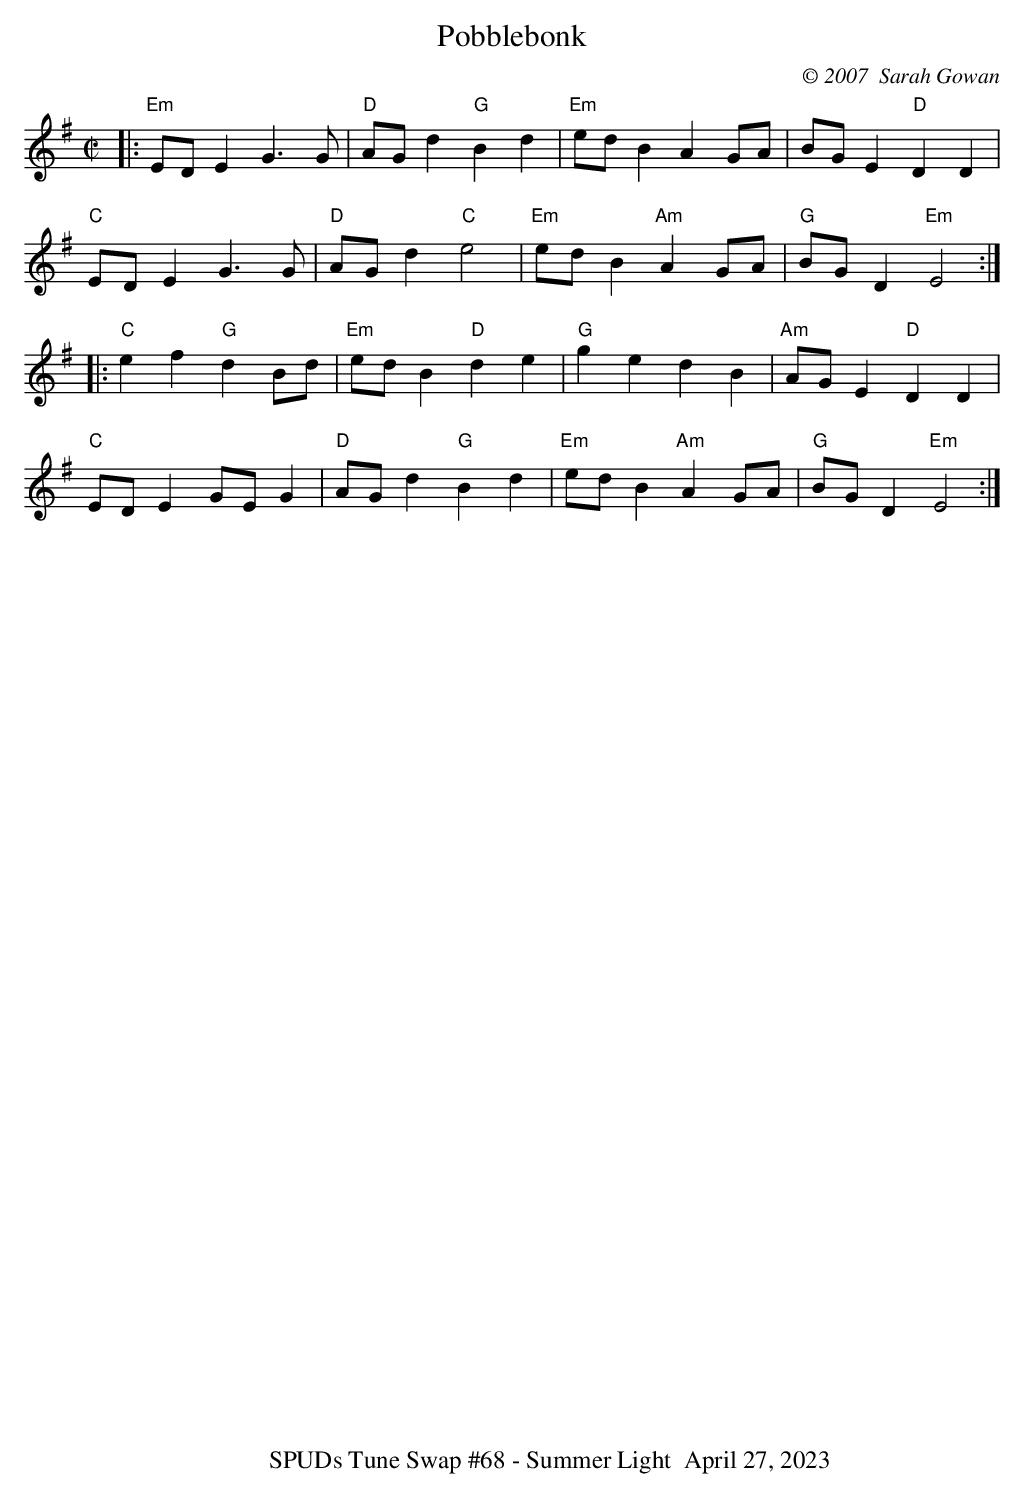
X:1
T:Pobblebonk
C:© 2007  Sarah Gowan
M:C|
K:Em
|:"Em"ED E2 G2>G2|"D" AG d2"G" B2d2|"Em"ed B2 A2 GA| BG E2 "D"D2D2|
"C"ED E2 G2>G2| "D"AG d2 "C"e4|"Em"ed B2 "Am"A2 GA|"G"BG D2 "Em"E4:|
|:"C" e2f2 "G"d2Bd|"Em"edB2"D"d2e2|"G"g2e2d2B2|"Am"AGE2"D"D2D2|
"C"EDE2 GEG2|"D"AG d2"G"B2 d2|"Em"ed B2"Am"A2 GA|"G"BG D2"Em"E4:|
